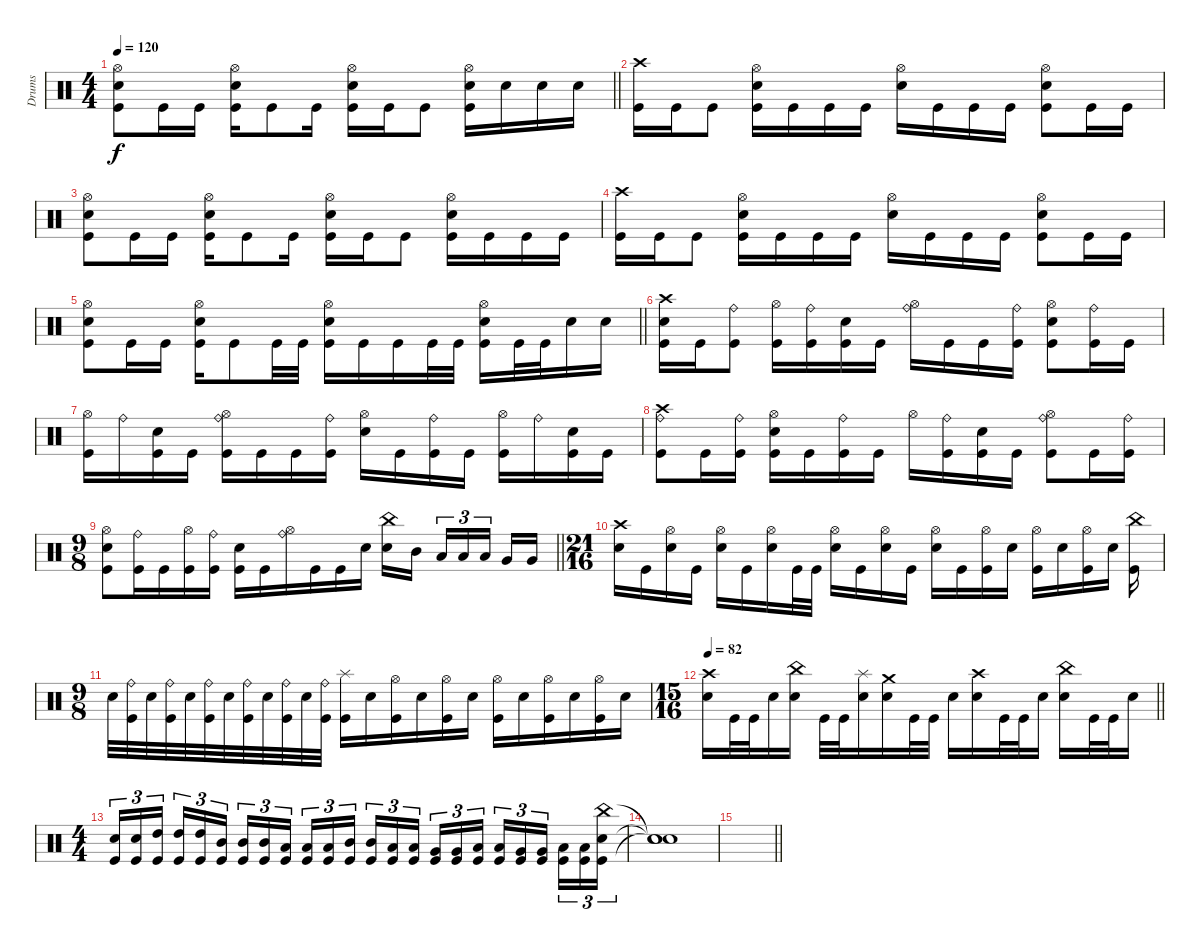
\track ("Drums" "Drums") {instrument percussion}
\staff
\articulation defaults
\ts (4 4)
\tempo 120
\clef neutral
\barLineRight lightlight
\ks c
("Hi-Hat (open)" "Electric Snare (hit)" "Kick (hit)").8{dy f} "Kick (hit)".16 "Kick (hit)".16 ("Hi-Hat (open)" "Electric Snare (hit)" "Kick (hit)").16 "Kick (hit)".8 "Kick (hit)".16 ("Hi-Hat (open)" "Electric Snare (hit)" "Kick (hit)").16 "Kick (hit)".16 "Kick (hit)".8 ("Hi-Hat (open)" "Electric Snare (hit)" "Kick (hit)").16 "Electric Snare (hit)".16 "Electric Snare (hit)".16 "Electric Snare (hit)".16 |
("Crash high (hit)" "Kick (hit)").16 "Kick (hit)".16 "Kick (hit)".8 ("Hi-Hat (open)" "Electric Snare (hit)" "Kick (hit)").16 "Kick (hit)".16 "Kick (hit)".16 "Kick (hit)".16 ("Hi-Hat (open)" "Electric Snare (hit)").16 "Kick (hit)".16 "Kick (hit)".16 "Kick (hit)".16 ("Hi-Hat (open)" "Electric Snare (hit)" "Kick (hit)").8 "Kick (hit)".16 "Kick (hit)".16 |
("Hi-Hat (open)" "Electric Snare (hit)" "Kick (hit)").8 "Kick (hit)".16 "Kick (hit)".16 ("Hi-Hat (open)" "Electric Snare (hit)" "Kick (hit)").16 "Kick (hit)".8 "Kick (hit)".16 ("Hi-Hat (open)" "Electric Snare (hit)" "Kick (hit)").16 "Kick (hit)".16 "Kick (hit)".8 ("Hi-Hat (open)" "Electric Snare (hit)" "Kick (hit)").16 "Kick (hit)".16 "Kick (hit)".16 "Kick (hit)".16 |
("Crash high (hit)" "Kick (hit)").16 "Kick (hit)".16 "Kick (hit)".8 ("Hi-Hat (open)" "Electric Snare (hit)" "Kick (hit)").16 "Kick (hit)".16 "Kick (hit)".16 "Kick (hit)".16 ("Hi-Hat (open)" "Electric Snare (hit)").16 "Kick (hit)".16 "Kick (hit)".16 "Kick (hit)".16 ("Hi-Hat (open)" "Electric Snare (hit)" "Kick (hit)").8 "Kick (hit)".16 "Kick (hit)".16 |
\barLineRight lightlight
("Hi-Hat (open)" "Electric Snare (hit)" "Kick (hit)").8 "Kick (hit)".16 "Kick (hit)".16 ("Hi-Hat (open)" "Electric Snare (hit)" "Kick (hit)").16 "Kick (hit)".8 "Kick (hit)".32 "Kick (hit)".32 ("Hi-Hat (open)" "Electric Snare (hit)" "Kick (hit)").16 "Kick (hit)".16 "Kick (hit)".16 "Kick (hit)".32 "Kick (hit)".32 ("Hi-Hat (open)" "Electric Snare (hit)" "Kick (hit)").16 "Kick (hit)".32 "Kick (hit)".32 "Electric Snare (hit)".16 "Electric Snare (hit)".16 |
\section ("" "")
("Crash high (hit)" "Electric Snare (hit)" "Kick (hit)").16 "Kick (hit)".16 ("Ride (bell)" "Kick (hit)").8 ("Hi-Hat (open)" "Kick (hit)").16 ("Ride (bell)" "Kick (hit)").16 ("Electric Snare (hit)" "Kick (hit)").16 "Kick (hit)".16 ("Ride (bell)" "Hi-Hat (open)").16 "Kick (hit)".16 "Kick (hit)".16 ("Ride (bell)" "Kick (hit)").16 ("Hi-Hat (open)" "Electric Snare (hit)" "Kick (hit)").8 ("Ride (bell)" "Kick (hit)").16 "Kick (hit)".16 |
("Hi-Hat (open)" "Kick (hit)").16 "Ride (bell)".16 ("Electric Snare (hit)" "Kick (hit)").16 "Kick (hit)".16 ("Ride (bell)" "Hi-Hat (open)" "Kick (hit)").16 "Kick (hit)".16 "Kick (hit)".16 ("Ride (bell)" "Kick (hit)").16 ("Hi-Hat (open)" "Electric Snare (hit)").16 "Kick (hit)".16 ("Ride (bell)" "Kick (hit)").16 "Kick (hit)".16 ("Hi-Hat (open)" "Kick (hit)").16 "Ride (bell)".16 ("Electric Snare (hit)" "Kick (hit)").16 "Kick (hit)".16 |
("Crash high (hit)" "Ride (bell)" "Kick (hit)").8 "Kick (hit)".16 ("Ride (bell)" "Kick (hit)").16 ("Hi-Hat (open)" "Electric Snare (hit)" "Kick (hit)").16 "Kick (hit)".16 ("Ride (bell)" "Kick (hit)").16 "Kick (hit)".16 "Hi-Hat (open)".16 ("Ride (bell)" "Kick (hit)").16 ("Electric Snare (hit)" "Kick (hit)").16 "Kick (hit)".16 ("Ride (bell)" "Hi-Hat (open)" "Kick (hit)").8 "Kick (hit)".16 ("Ride (bell)" "Kick (hit)").16 |
\ts (9 8)
\barLineRight lightlight
("Hi-Hat (open)" "Electric Snare (hit)" "Kick (hit)").8 ("Ride (bell)" "Kick (hit)").16 "Kick (hit)".16 ("Hi-Hat (open)" "Kick (hit)").16 ("Ride (bell)" "Kick (hit)").16 ("Electric Snare (hit)" "Kick (hit)").16 "Kick (hit)".16 ("Ride (bell)" "Hi-Hat (open)").16 "Kick (hit)".16 "Kick (hit)".16 "Electric Snare (hit)".16 ("China (hit)" "Electric Snare (hit)").16 "Mid Tom (hit)".16{beam splitsecondary} "Low Tom (hit)".16{tu (3 2)} "Low Tom (hit)".16{tu (3 2)} "Low Tom (hit)".16{tu (3 2) beam splitsecondary} "Very Low Tom (hit)".16 "Very Low Tom (hit)".16 |
\ts (21 16)
("Crash high (hit)" "Electric Snare (hit)").16 "Kick (hit)".16 ("Hi-Hat (open)" "Electric Snare (hit)").16 "Kick (hit)".16 ("Hi-Hat (open)" "Electric Snare (hit)").16 "Kick (hit)".16 ("Hi-Hat (open)" "Electric Snare (hit)").16 "Kick (hit)".32 "Kick (hit)".32 ("Hi-Hat (open)" "Electric Snare (hit)").16 "Kick (hit)".16 ("Hi-Hat (open)" "Electric Snare (hit)").16 "Kick (hit)".16 ("Hi-Hat (open)" "Electric Snare (hit)").16 "Kick (hit)".16 ("Hi-Hat (open)" "Kick (hit)").16 "Electric Snare (hit)".16 ("Hi-Hat (open)" "Kick (hit)").16 "Electric Snare (hit)".16 ("Hi-Hat (open)" "Kick (hit)").16 "Electric Snare (hit)".16 ("China (hit)" "Kick (hit)").16 |
\ts (9 8)
"Electric Snare (hit)".32 ("Ride (bell)" "Kick (hit)").32 "Electric Snare (hit)".32 ("Ride (bell)" "Kick (hit)").32 "Electric Snare (hit)".32 ("Ride (bell)" "Kick (hit)").32 "Electric Snare (hit)".32 ("Ride (bell)" "Kick (hit)").32 "Electric Snare (hit)".32 ("Ride (bell)" "Kick (hit)").32 "Electric Snare (hit)".32 ("Ride (bell)" "Kick (hit)").32 ("Splash (hit)" "Kick (hit)").16 "Electric Snare (hit)".16 ("Hi-Hat (open)" "Kick (hit)").16 "Electric Snare (hit)".16 ("Hi-Hat (open)" "Kick (hit)").16 "Electric Snare (hit)".16 ("Hi-Hat (open)" "Kick (hit)").16 "Electric Snare (hit)".16 ("Hi-Hat (open)" "Kick (hit)").16 "Electric Snare (hit)".16 ("Hi-Hat (open)" "Kick (hit)").16 "Electric Snare (hit)".16 |
\ts (15 16)
\tempo 82
\barLineRight lightlight
("Crash high (hit)" "Electric Snare (hit)").16 "Kick (hit)".32 "Kick (hit)".32 "Electric Snare (hit)".16 ("China (hit)" "Electric Snare (hit)").16 "Kick (hit)".32 "Kick (hit)".32 ("Splash (hit)" "Electric Snare (hit)").16 ("Crash medium (hit)" "Electric Snare (hit)").16 "Kick (hit)".32 "Kick (hit)".32 "Electric Snare (hit)".16 ("Crash high (hit)" "Electric Snare (hit)").16 "Kick (hit)".32 "Kick (hit)".32 "Electric Snare (hit)".16 ("China (hit)" "Electric Snare (hit)").16 "Kick (hit)".32 "Kick (hit)".32 "Electric Snare (hit)".16 |
\ts (4 4)
("Electric Snare (hit)" "Kick (hit)").16{tu (3 2)} ("Electric Snare (hit)" "Kick (hit)").16{tu (3 2)} ("High Tom (hit)" "Kick (hit)").16{tu (3 2) beam splitsecondary} ("High Tom (hit)" "Kick (hit)").16{tu (3 2)} ("High Tom (hit)" "Kick (hit)").16{tu (3 2)} ("Mid Tom (hit)" "Kick (hit)").16{tu (3 2)} ("Mid Tom (hit)" "Kick (hit)").16{tu (3 2)} ("Mid Tom (hit)" "Kick (hit)").16{tu (3 2)} ("Low Tom (hit)" "Kick (hit)").16{tu (3 2) beam splitsecondary} ("Low Tom (hit)" "Kick (hit)").16{tu (3 2)} ("Low Tom (hit)" "Kick (hit)").16{tu (3 2)} ("Mid Tom (hit)" "Kick (hit)").16{tu (3 2)} ("Mid Tom (hit)" "Kick (hit)").16{tu (3 2)} ("Low Tom (hit)" "Kick (hit)").16{tu (3 2)} ("Low Tom (hit)" "Kick (hit)").16{tu (3 2) beam splitsecondary} ("Very Low Tom (hit)" "Kick (hit)").16{tu (3 2)} ("Very Low Tom (hit)" "Kick (hit)").16{tu (3 2)} ("Low Tom (hit)" "Kick (hit)").16{tu (3 2)} ("Low Tom (hit)" "Kick (hit)").16{tu (3 2)} ("Very Low Tom (hit)" "Kick (hit)").16{tu (3 2)} ("Very Low Tom (hit)" "Kick (hit)").16{tu (3 2) beam splitsecondary} ("Low Floor Tom (hit)" "Kick (hit)").16{tu (3 2)} ("Low Floor Tom (hit)" "Kick (hit)").16{tu (3 2)} ("China (hit)" "Electric Snare (hit)" "Kick (hit)").16{tu (3 2)} |
("Snare (hit)"{t} "Snare (hit)"{t} "Snare (hit)"{t}).1 |
\barLineRight lightlight
